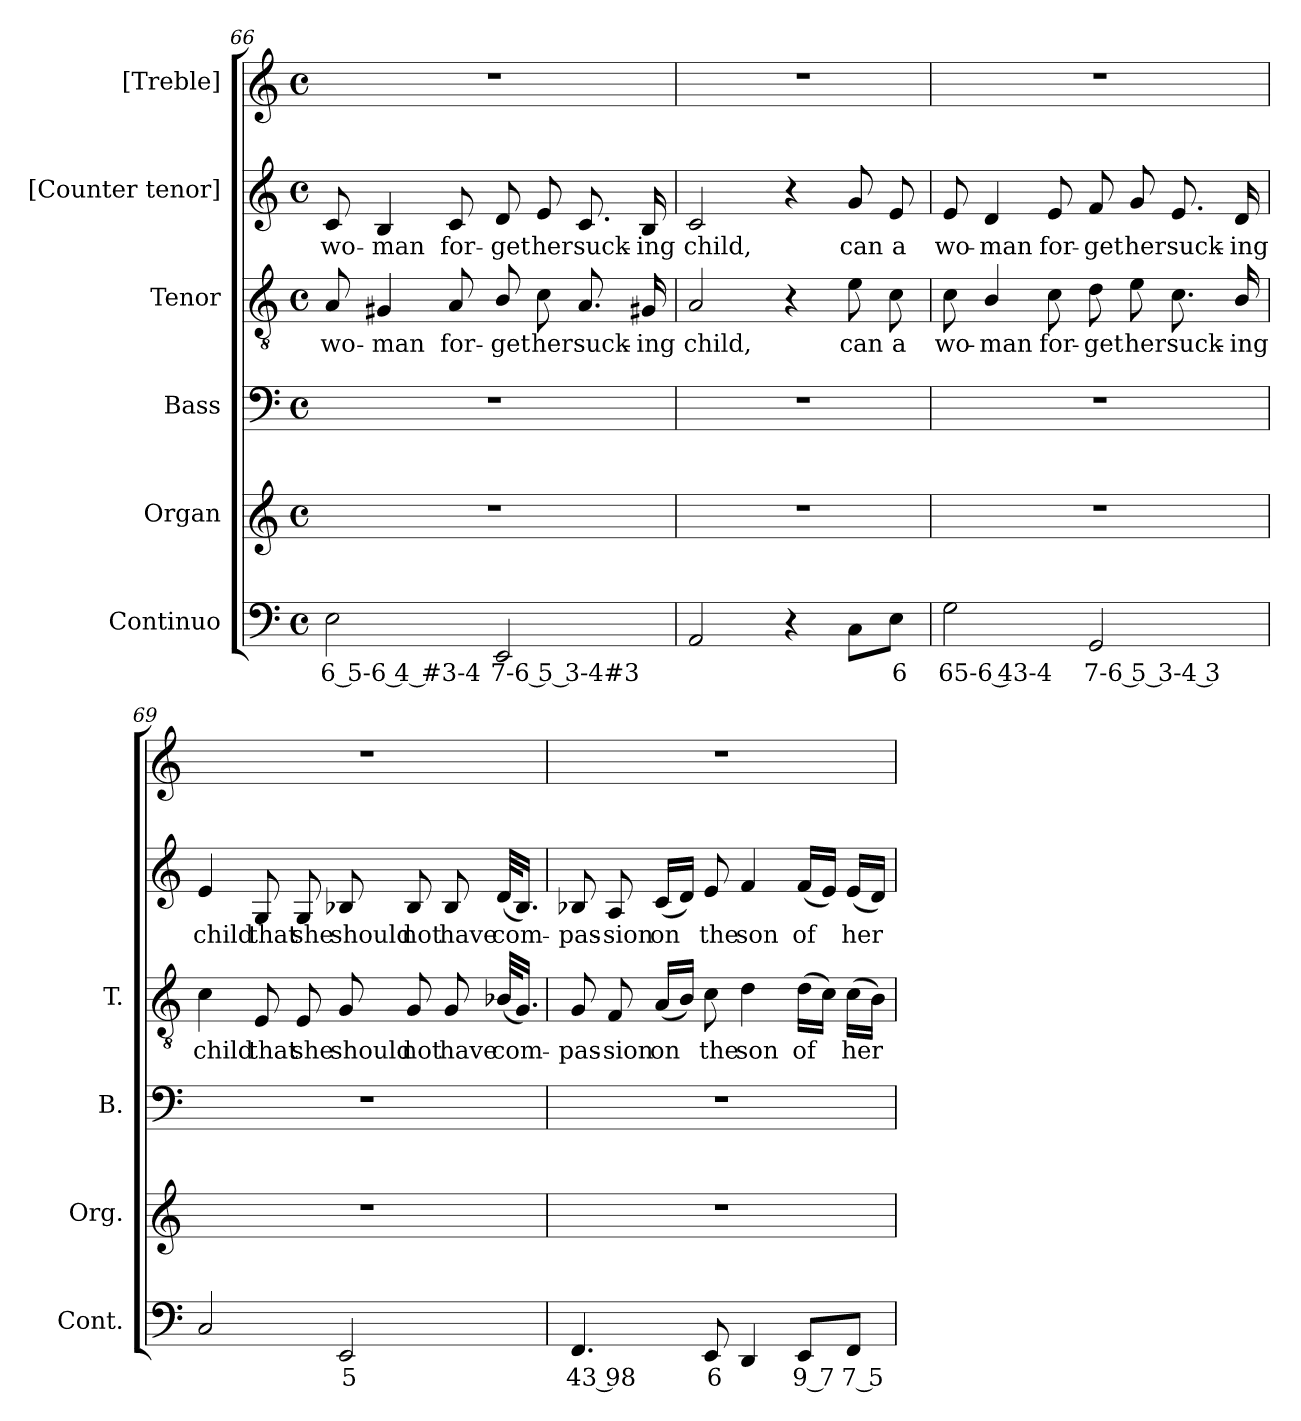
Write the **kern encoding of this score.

**kern	**text	**kern	**kern	**kern	**text	**kern	**text	**kern
*part6	*part6	*part5	*part4	*part3	*part3	*part2	*part2	*part1
*staff6	*staff6	*staff5	*staff4	*staff3	*staff3	*staff2	*staff2	*staff1
*I"Continuo	*	*I"Organ	*I"Bass	*I"Tenor	*	*I"[Counter tenor]	*	*I"[Treble]
*I'Cont.	*	*I'Org.	*I'B.	*I'T.	*	*	*	*
*clefF4	*	*clefG2	*clefF4	*clefGv2	*	*clefG2	*	*clefG2
*	*	*	*	*ITrd7c12	*	*	*	*
*k[]	*	*k[]	*k[]	*k[]	*	*k[]	*	*k[]
*C:	*	*C:	*C:	*C:	*	*C:	*	*C:
*M4/4	*	*M4/4	*M4/4	*M4/4	*	*M4/4	*	*M4/4
*met(c)	*	*met(c)	*met(c)	*met(c)	*	*met(c)	*	*met(c)
=66	=66	=66	=66	=66	=66	=66	=66	=66
!	!LO:LY:b:color=#000000	!	!	!	!	!	!	!
!	!	!	!	!	!LO:LY:b:color=#000000	!	!	!
!	!	!	!	!	!	!	!LO:LY:b:color=#000000	!
2Ei\	6 5-6 4 #3-4	1r	1r	8AAi/	wo-	8ci/	wo-	1r
!	!	!	!	!	!LO:LY:b:color=#000000	!	!	!
!	!	!	!	!	!	!	!LO:LY:b:color=#000000	!
.	.	.	.	4GG#Xi/	-man	4Bi/	-man	.
!	!	!	!	!	!LO:LY:b:color=#000000	!	!	!
!	!	!	!	!	!	!	!LO:LY:b:color=#000000	!
.	.	.	.	8AAi/	for-	8ci/	for-	.
!	!LO:LY:b:color=#000000	!	!	!	!	!	!	!
!	!	!	!	!	!LO:LY:b:color=#000000	!	!	!
!	!	!	!	!	!	!	!LO:LY:b:color=#000000	!
2EEi/	7-6 5 3-4#3	.	.	8BBi/	-get	8di/	-get	.
!	!	!	!	!	!LO:LY:b:color=#000000	!	!	!
!	!	!	!	!	!	!	!LO:LY:b:color=#000000	!
.	.	.	.	8Ci\	her	8ei/	her	.
!	!	!	!	!	!LO:LY:b:color=#000000	!	!	!
!	!	!	!	!	!	!	!LO:LY:b:color=#000000	!
.	.	.	.	8.AAi/	suck-	8.ci/	suck-	.
!	!	!	!	!	!LO:LY:b:color=#000000	!	!	!
!	!	!	!	!	!	!	!LO:LY:b:color=#000000	!
.	.	.	.	16GG#Xi/	-ing	16Bi/	-ing	.
!!LO:LB:g=z
=67	=67	=67	=67	=67	=67	=67	=67	=67
!	!	!	!	!	!LO:LY:b:color=#000000	!	!	!
!	!	!	!	!	!	!	!LO:LY:b:color=#000000	!
2AAi/	.	1r	1r	2AAi/	child,	2ci/	child,	1r
4r	.	.	.	4r	.	4r	.	.
!	!	!	!	!	!LO:LY:b:color=#000000	!	!	!
!	!	!	!	!	!	!	!LO:LY:b:color=#000000	!
8Ci\L	.	.	.	8Ei\	can	8gi/	can	.
!	!LO:LY:b:color=#000000	!	!	!	!	!	!	!
!	!	!	!	!	!LO:LY:b:color=#000000	!	!	!
!	!	!	!	!	!	!	!LO:LY:b:color=#000000	!
8Ei\J	6	.	.	8Ci\	a	8ei/	a	.
=68	=68	=68	=68	=68	=68	=68	=68	=68
!	!LO:LY:b:color=#000000	!	!	!	!	!	!	!
!	!	!	!	!	!LO:LY:b:color=#000000	!	!	!
!	!	!	!	!	!	!	!LO:LY:b:color=#000000	!
2Gi\	65-6 43-4	1r	1r	8Ci\	wo-	8ei/	wo-	1r
!	!	!	!	!	!LO:LY:b:color=#000000	!	!	!
!	!	!	!	!	!	!	!LO:LY:b:color=#000000	!
.	.	.	.	4BBi/	-man	4di/	-man	.
!	!	!	!	!	!LO:LY:b:color=#000000	!	!	!
!	!	!	!	!	!	!	!LO:LY:b:color=#000000	!
.	.	.	.	8Ci\	for-	8ei/	for-	.
!	!LO:LY:b:color=#000000	!	!	!	!	!	!	!
!	!	!	!	!	!LO:LY:b:color=#000000	!	!	!
!	!	!	!	!	!	!	!LO:LY:b:color=#000000	!
2GGi/	7-6 5 3-4 3	.	.	8Di\	-get	8fi/	-get	.
!	!	!	!	!	!LO:LY:b:color=#000000	!	!	!
!	!	!	!	!	!	!	!LO:LY:b:color=#000000	!
.	.	.	.	8Ei\	her	8gi/	her	.
!	!	!	!	!	!LO:LY:b:color=#000000	!	!	!
!	!	!	!	!	!	!	!LO:LY:b:color=#000000	!
.	.	.	.	8.Ci\	suck-	8.ei/	suck-	.
!	!	!	!	!	!LO:LY:b:color=#000000	!	!	!
!	!	!	!	!	!	!	!LO:LY:b:color=#000000	!
.	.	.	.	16BBi/	-ing	16di/	-ing	.
=69	=69	=69	=69	=69	=69	=69	=69	=69
!	!	!	!	!	!LO:LY:b:color=#000000	!	!	!
!	!	!	!	!	!	!	!LO:LY:b:color=#000000	!
2Ci/	.	1r	1r	4Ci\	child	4ei/	child	1r
!	!	!	!	!	!LO:LY:b:color=#000000	!	!	!
!	!	!	!	!	!	!	!LO:LY:b:color=#000000	!
.	.	.	.	8EEi/	that	8Gi/	that	.
!	!	!	!	!	!LO:LY:b:color=#000000	!	!	!
!	!	!	!	!	!	!	!LO:LY:b:color=#000000	!
.	.	.	.	8EEi/	she	8Gi/	she	.
!	!LO:LY:b:color=#000000	!	!	!	!	!	!	!
!	!	!	!	!	!LO:LY:b:color=#000000	!	!	!
!	!	!	!	!	!	!	!LO:LY:b:color=#000000	!
2EEi/	5	.	.	8GGi/	should	8B-Xi/	should	.
!	!	!	!	!	!LO:LY:b:color=#000000	!	!	!
!	!	!	!	!	!	!	!LO:LY:b:color=#000000	!
.	.	.	.	8GGi/	not	8B-i/	not	.
!	!	!	!	!	!LO:LY:b:color=#000000	!	!	!
!	!	!	!	!	!	!	!LO:LY:b:color=#000000	!
.	.	.	.	8GGi/	have	8B-i/	have	.
!	!	!	!	!	!LO:LY:b:color=#000000	!	!	!
!	!	!	!	!	!	!	!LO:LY:b:color=#000000	!
.	.	.	.	(32BB-Xi/KLL	com-	(32di/KLL	com-	.
.	.	.	.	16.GGi/JJ)	.	16.B-i/JJ)	.	.
=70	=70	=70	=70	=70	=70	=70	=70	=70
!	!LO:LY:b:color=#000000	!	!	!	!	!	!	!
!	!	!	!	!	!LO:LY:b:color=#000000	!	!	!
!	!	!	!	!	!	!	!LO:LY:b:color=#000000	!
4.FFi/	43 98	1r	1r	8GGi/	-pas-	8B-Xi/	-pas-	1r
!	!	!	!	!	!LO:LY:b:color=#000000	!	!	!
!	!	!	!	!	!	!	!LO:LY:b:color=#000000	!
.	.	.	.	8FFi/	-sion	8Ai/	-sion	.
!	!	!	!	!	!LO:LY:b:color=#000000	!	!	!
!	!	!	!	!	!	!	!LO:LY:b:color=#000000	!
.	.	.	.	(16AAi/LL	on	(16ci/LL	on	.
.	.	.	.	16BBi/JJ)	.	16di/JJ)	.	.
!	!LO:LY:b:color=#000000	!	!	!	!	!	!	!
!	!	!	!	!	!LO:LY:b:color=#000000	!	!	!
!	!	!	!	!	!	!	!LO:LY:b:color=#000000	!
8EEi/	6	.	.	8Ci\	the	8ei/	the	.
!	!	!	!	!	!LO:LY:b:color=#000000	!	!	!
!	!	!	!	!	!	!	!LO:LY:b:color=#000000	!
4DDi/	.	.	.	4Di\	son	4fi/	son	.
!	!LO:LY:b:color=#000000	!	!	!	!	!	!	!
!	!	!	!	!	!LO:LY:b:color=#000000	!	!	!
!	!	!	!	!	!	!	!LO:LY:b:color=#000000	!
8EEi/L	9 7	.	.	(16Di\LL	of	(16fi/LL	of	.
.	.	.	.	16Ci\JJ)	.	16ei/JJ)	.	.
!	!LO:LY:b:color=#000000	!	!	!	!	!	!	!
!	!	!	!	!	!LO:LY:b:color=#000000	!	!	!
!	!	!	!	!	!	!	!LO:LY:b:color=#000000	!
8FFi/J	7 5	.	.	(16Ci\LL	her	(16ei/LL	her	.
.	.	.	.	16BBi\JJ)	.	16di/JJ)	.	.
=	=	=	=	=	=	=	=	=
*-	*-	*-	*-	*-	*-	*-	*-	*-
